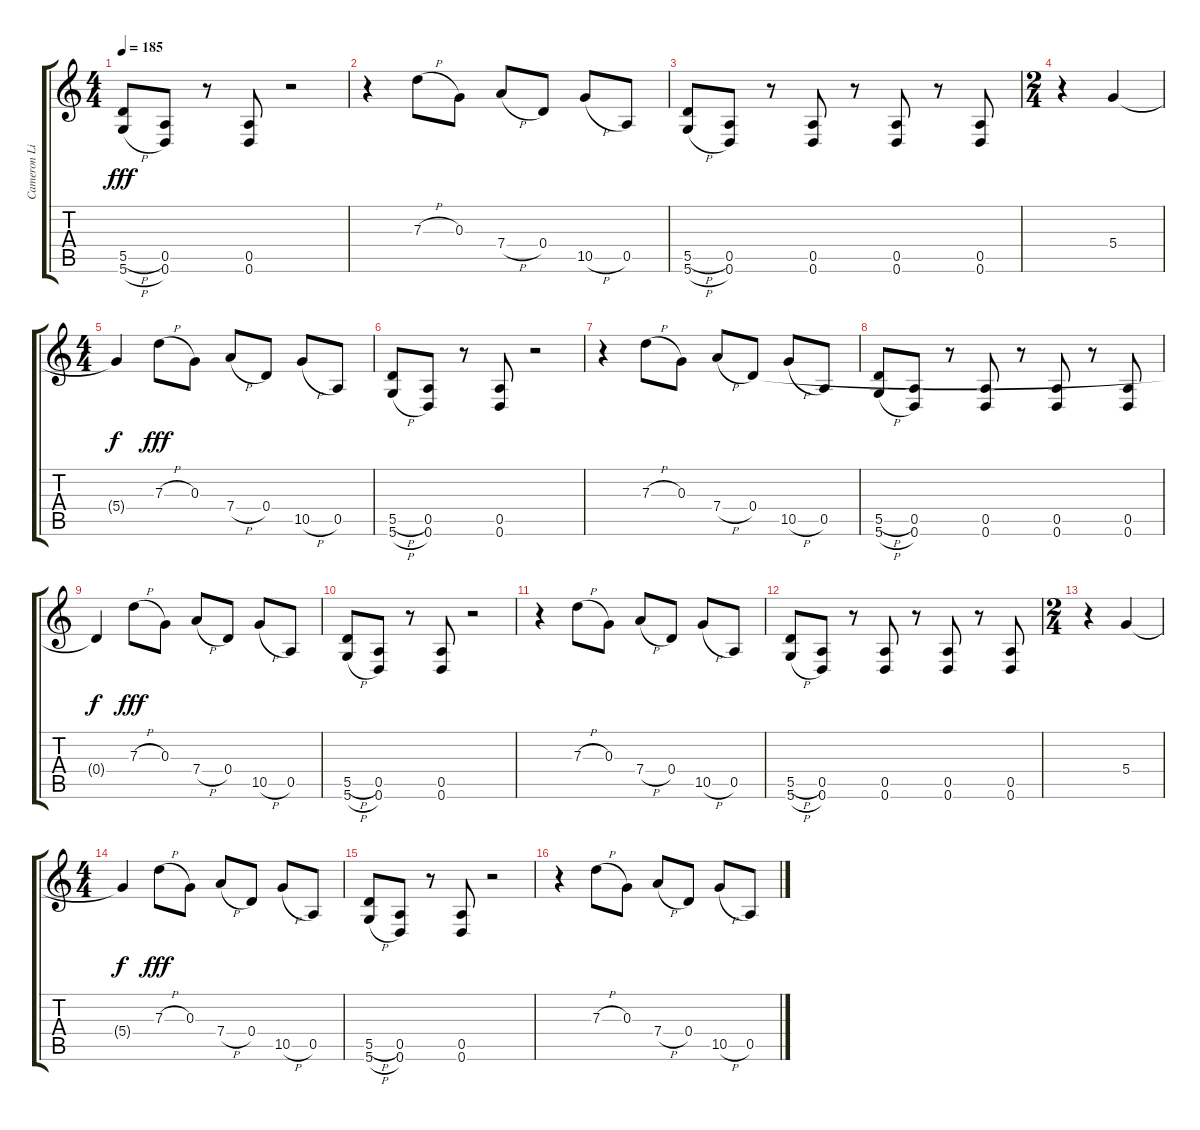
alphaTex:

\track ("Cameron Liddell" "Cameron Li") {instrument distortionguitar}
\staff {score tabs}
\tuning (E4 B3 G3 D3 A2 D2) {hide}
\ts (4 4)
\tempo 185
\clef g2
\ks c
(5.5{h} 5.6{h}).8{dy fff} (0.5 0.6).8 r.8 (0.5 0.6).8 r.2 |
r.4 7.3{h}.8 0.3.8 7.4{h}.8 0.4.8 10.5{h}.8 0.5.8 |
(5.5{h} 5.6{h}).8 (0.5 0.6).8 r.8 (0.5 0.6).8 r.8 (0.5 0.6).8 r.8 (0.5 0.6).8 |
\ts (2 4)
r.4 5.4.4 |
\ts (4 4)
5.4{t}.4{dy f} 7.3{h}.8{dy fff} 0.3.8 7.4{h}.8 0.4.8 10.5{h}.8 0.5.8 |
(5.5{h} 5.6{h}).8 (0.5 0.6).8 r.8 (0.5 0.6).8 r.2 |
r.4 7.3{h}.8 0.3.8 7.4{h}.8 0.4.8 10.5{h}.8 0.5.8 |
(5.5{h} 5.6{h}).8 (0.5 0.6).8 r.8 (0.5 0.6).8 r.8 (0.5 0.6).8 r.8 (0.5 0.6).8 |
0.4{t}.4{dy f} 7.3{h}.8{dy fff} 0.3.8 7.4{h}.8 0.4.8 10.5{h}.8 0.5.8 |
(5.5{h} 5.6{h}).8 (0.5 0.6).8 r.8 (0.5 0.6).8 r.2 |
r.4 7.3{h}.8 0.3.8 7.4{h}.8 0.4.8 10.5{h}.8 0.5.8 |
(5.5{h} 5.6{h}).8 (0.5 0.6).8 r.8 (0.5 0.6).8 r.8 (0.5 0.6).8 r.8 (0.5 0.6).8 |
\ts (2 4)
r.4 5.4.4 |
\ts (4 4)
5.4{t}.4{dy f} 7.3{h}.8{dy fff} 0.3.8 7.4{h}.8 0.4.8 10.5{h}.8 0.5.8 |
(5.5{h} 5.6{h}).8 (0.5 0.6).8 r.8 (0.5 0.6).8 r.2 |
r.4 7.3{h}.8 0.3.8 7.4{h}.8 0.4.8 10.5{h}.8 0.5.8
